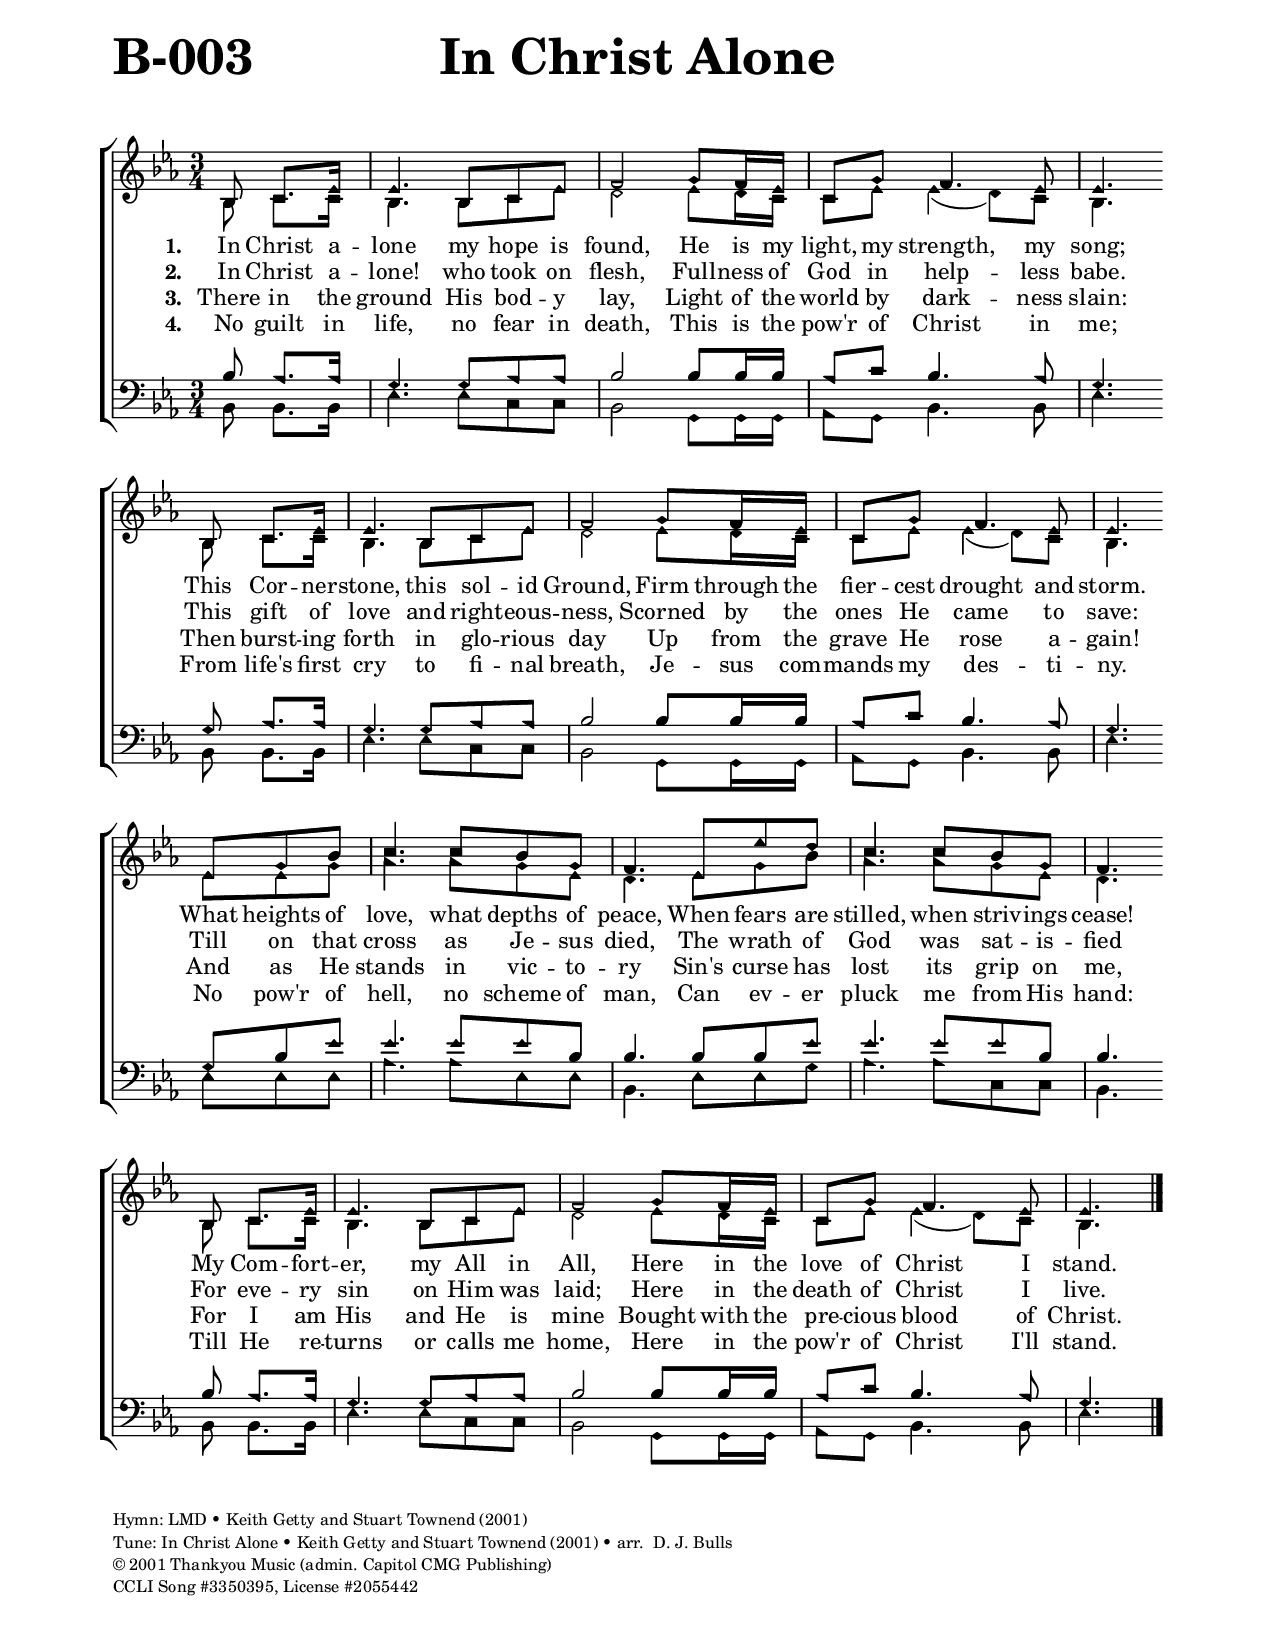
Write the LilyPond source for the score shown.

\version "2.18.2"

\version "2.18.2"

global = {
  \key ees \major
  \time 3/4
  \aikenHeads
}

\header {
  title = "In Christ Alone"
  tune = "In Christ Alone"
  meter = "LMD"
  composer = "Keith Getty and Stuart Townend (2001)"
  poet = "Keith Getty and Stuart Townend (2001)"
  songNumber = "B-003"
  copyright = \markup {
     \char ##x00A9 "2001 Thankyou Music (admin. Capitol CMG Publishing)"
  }
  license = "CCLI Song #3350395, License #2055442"
  arranger = "D. J. Bulls"
  scripture = \markup {
    \override #'(line-width . 60)
    \center-column {
      \vspace #4
      \abs-fontsize #24
      \italic \wordwrap-string #"“For I am persuaded that neither death nor life,
         nor angels nor principalities nor powers, nor things present nor things
         to come, nor height nor depth, nor any other created thing, shall be able
         to separate us from the love of God which is in Christ Jesus our Lord.”
         Romans 8:38-39"
    }
  }
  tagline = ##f
}

%
% Rhythms for the sheet music with line break controls
%
sheetMusicBreaks = \relative c {
  \tag #'usePartials' { \partial 4. }
  s4. | \noBreak
  s2. | \noBreak
  s2. | \noBreak
  s2. | \noBreak
  s4. \bar "" \break
  
  s4. | \noBreak
  s2. | \noBreak
  s2. | \noBreak
  s2. | \noBreak
  s4. \bar "" \break
  
  s4. | \noBreak
  s2. | \noBreak
  s2. | \noBreak
  s2. | \noBreak
  s4. \bar "" \break
  
  s4. | \noBreak
  s2. | \noBreak
  s2. | \noBreak
  s2. | \noBreak
  s4. \bar "|."
}

slideMusicBreaks = \relative c {
  \tag #'usePartials' { \partial 4. }
  s4. | \noBreak
  s2. | \noBreak
  s2  \bar "" \break

  s4  | \noBreak
  s2. | \noBreak
  s4. \bar "" \break
  
  s4. | \noBreak
  s2. | \noBreak
  s2  \bar "" \break

  s4  | \noBreak
  s2. | \noBreak
  s4. \bar "" \break
  
  s4. | \noBreak
  s2. | \noBreak
  s4. \bar "" \break
  
  s4. | \noBreak
  s2. | \noBreak
  s4. \bar "" \break
  
  s4. | \noBreak
  s2. | \noBreak
  s2  \bar "" \break
  
  s4  | \noBreak
  s2. | \noBreak
  s4. \bar "|." \break
}
  
%
% Notes for the Soprano part during the verses.
% No break guidance is included.
%
sopranoVerse = \relative c' {
  \tag #'usePartials' { \partial 4. }
  bes8 c8. ees16 |
  ees4. bes8 c8 ees8 |
  f2 g8 f16 ees16 |
  c8 g'8 f4. ees8 |
  ees4.
  
  bes8 c8. ees16 |
  ees4. bes8 c8 ees8 |
  f2 g8 f16 ees16 |
  c8 g'8 f4. ees8 |
  ees4.
  
  ees8 g8 bes8 |
  c4. c8 bes8 g8 |
  f4. ees8 ees'8 d8 |
  c4. c8 bes8 g8 |
  f4.
  
  bes,8 c8. ees16 |
  ees4. bes8 c8 ees8 |
  f2 g8 f16 ees16 |
  c8 g'8 f4. ees8 |
  ees4. \bar "|."
}

altoVerse = \relative c' {
  \tag #'usePartials' { \partial 4. }
  bes8 c8. c16 |
  bes4. bes8 c8 ees8 |
  d2 ees8 d16 c16 |
  c8 ees8 ees4( d8) c8 |
  bes4.
  
  bes8 c8. c16 |
  bes4. bes8 c8 ees8 |
  d2 ees8 d16 c16 |
  c8 ees8 ees4( d8) c8 |
  bes4.

  ees8 ees8 g8 |
  aes4. aes8 g8 ees8 |
  d4. ees8 g8 bes8 |
  aes4. aes8 g8 ees8 |
  d4.

  bes8 c8. c16 |
  bes4. bes8 c8 ees8 |
  d2 ees8 d16 c16 |
  c8 ees8 ees4( d8) c8 |
  bes4. \bar "|."
}

tenorVerse = \relative c' {
  \tag #'usePartials' { \partial 4. }
  bes8 aes8. aes16 |
  g4. g8 aes8 aes8 |
  bes2 bes8 bes16 bes16 |
  aes8 c8 bes4. aes8 |
  g4.
  
  g8 aes8. aes16 |
  g4. g8 aes8 aes8 |
  bes2 bes8 bes16 bes16 |
  aes8 c8 bes4. aes8 |
  g4.

  g8 bes8 ees8 |
  ees4. ees8 ees8 bes8 |
  bes4. bes8 bes8 ees8 |
  ees4. ees8 ees8 bes8 |
  bes4.

  bes8 aes8. aes16 |
  g4. g8 aes8 aes8 |
  bes2 bes8 bes16 bes16 |
  aes8 c8 bes4. aes8 |
  g4. \bar "|."
}

bassVerse = \relative c {
  \tag #'usePartials' { \partial 4. }
  bes8 bes8. bes16 |
  ees4. ees8 c8 c8 |
  bes2 g8 g16 g16 |
  aes8 g8 bes4. bes8 |
  ees4.
  
  bes8 bes8. bes16 |
  ees4. ees8 c8 c8 |
  bes2 g8 g16 g16 |
  aes8 g8 bes4. bes8 |
  ees4.
  
  ees8 ees8 ees8 |
  aes4. aes8 ees8 ees8 |
  bes4. ees8 ees8 g8 |
  aes4. aes8 c,8 c8 |
  bes4.
  
  bes8 bes8. bes16 |
  ees4. ees8 c8 c8 |
  bes2 g8 g16 g16 |
  aes8 g8 bes4. bes8 |
  ees4. \bar "|."
}

verseOne = \lyricmode {
  \set stanza = "1. "
   In Christ a -- lone my hope is found,  
   He is my light, my strength, my song;  
   This Cor -- ner -- stone, this sol -- id Ground,  
   Firm through the fier -- cest drought and storm.  
   What heights of love, what depths of peace,    
   When fears are stilled, when striv -- ings cease!  
   My Com -- fort -- er, my All in All,  
   Here in the love of Christ I stand.
}

verseTwo = \lyricmode {
  \set stanza = "2. "
   In Christ a -- lone! who took on flesh,  
   Full -- ness of God in help -- less babe.  
   This gift of love and right -- eous -- ness,  
   Scorned by the ones He came to save:  
   Till on that cross as Je -- sus died,  
   The wrath of God was sat -- is -- fied  
   For eve -- ry sin on Him was laid;  
   Here in the death of Christ I live.
}

verseThree = \lyricmode {
  \set stanza = "3. "
   There in the ground His bod -- y lay,  
   Light of the world by dark -- ness slain:  
   Then burst -- ing forth in glo -- rious day  
   Up from the grave He rose a -- gain!  
   And as He stands in vic -- to -- ry  
   Sin's curse has lost its grip on me,  
   For I am His and He is mine  
   Bought with the pre -- cious blood of Christ.
}

verseFour = \lyricmode {
  \set stanza = "4. "
   No guilt in life, no fear in death,  
   This is the pow'r of Christ in me;  
   From life's first cry to fi -- nal breath,  
   Je -- sus com -- mands my des -- ti -- ny.  
   No pow'r of hell, no scheme of man,  
   Can ev -- er pluck me from His hand:  
   Till He re -- turns or calls me home,  
   Here in the pow'r of Christ I'll stand.
}


%
% Adjust the staff size to adjust the basic font size of the words and music.
%
#(set-global-staff-size 18)

% Standard full page format.
\book {
  \paper {
    #(set-paper-size "letter")
    
    %
    % Turn on to see spacing details while you tweek the layout
    %
    % annotate-spacing = ##t
    
    %
    % Various variables that can be used to tweak vertical spacing
    %
    system-system-spacing #'basic-distance = #12
    system-system-spacing #'minimum-distance = #8
    score-markup-spacing #'basic-distance = #0
    markup-system-spacing #'basic-distance = #0
    
    indent = 0
    left-margin = 0.75\in
    right-margin = 0.75\in
    top-margin = 0.3\in
    bottom-margin = 0.25\in
    print-page-number = ##f
    oddFooterMarkup = \markup {
      \fontsize #-2
      \on-the-fly \last-page {
        \column {
          \line {
            "Hymn:"
            \fromproperty #'header:meter
            \char ##x2022
            \fromproperty #'header:poet
          }
          \line {
            "Tune:"
            \fromproperty #'header:tune
            \char ##x2022
            \fromproperty #'header:composer
            \char ##x2022 "arr. "
            \fromproperty #'header:arranger
          }
          \line {
            \fromproperty #'header:copyright
          }
          \line {
            \fromproperty #'header:license
          }
%          \vspace #0.25
%          \line {
%            "Engraved using Lilypond (www.lilypond.org) for www.acapellaworship.org.  PDF "
%          }
%          \line {
%            "This hymn may be freely copied and distributed and we encourage its use in congregational acapella singing in worship everywhere."
%          }
        }
      }
    }
    bookTitleMarkup = \markup {
      \override #'(baseline-skip . 3.5)
      \column {
        \fill-line { \fromproperty #'header:dedication }
        \override #'(baseline-skip . 3.5)
        \column {
          \abs-fontsize #24
          \bold
          \fill-line {
            \fromproperty #'header:songNumber
            \fromproperty #'header:title
            ""
          }
          \vspace #2
        }
      }
    }
  }

  \score {
    % Verses Section
    \context ChoirStaff <<
      %\override Score.BarNumber.break-visibility = ##(#t #t #t)
      %\set Score.barNumberVisibility = #all-bar-numbers-visible
      \context Staff = upper <<
        \context Voice = sopranos {
          \voiceOne {
            \global
            \keepWithTag #'usePartials' \sopranoVerse
          }
        }
        \context Voice = altos {
          \voiceTwo {
            \global
            \keepWithTag #'usePartials' \altoVerse
          }
        }
%
% Include the following if we want to break on phrases
%
        \context NullVoice = sheetMusicBreaks {
          \global
          \sheetMusicBreaks
        }
        \new Lyrics \lyricsto "sopranos" {
          \once \override LyricText.self-alignment-X = #CENTER
          \verseOne
        }
        \new Lyrics \lyricsto "sopranos" {
          \once \override LyricText.self-alignment-X = #CENTER
          \verseTwo
        }
        \new Lyrics \lyricsto "sopranos" {
          \once \override LyricText.self-alignment-X = #CENTER
          \verseThree
        }
        \new Lyrics \lyricsto "sopranos" {
          \once \override LyricText.self-alignment-X = #CENTER
          \verseFour
        }
      >>
      \context Staff = lower <<
        \clef bass
        \context Voice = tenors {
          \voiceOne {
            \global
            \keepWithTag #'usePartials' \tenorVerse
          }
        }
        \context Voice = basses {
          \voiceTwo {
            \global
            \keepWithTag #'usePartials' \bassVerse
          }
        }
      >>
    >>
      
    \layout {
      ragged-last = ##f
    }
  }
  %
  % Extra additional score containing all the music so we can have a single MIDI file
  %
  \score {
    \context ChoirStaff <<
      \context Staff = upper <<
        \context Voice = sopranos {
          \voiceOne {
            \global
            \keepWithTag #'usePartials' \sopranoVerse
          }
        }
        \context Voice = altos {
          \voiceTwo {
            \global
            \keepWithTag #'usePartials' \altoVerse
          }
        }
      >>
      \context Staff = lower <<
        \clef bass
        \context Voice = tenors {
          \voiceOne {
            \global
            \keepWithTag #'usePartials' \tenorVerse
          }
        }
        \context Voice = basses {
          \voiceTwo {
            \global
            \keepWithTag #'usePartials' \bassVerse
          }
        }
      >>
    >>
    \midi {
      \context {
        \Staff
        \remove "Staff_performer"
      }
      \context {
        \Voice
          \consists "Staff_performer"
      }
      \tempo 4 = 80
    }
  }
}